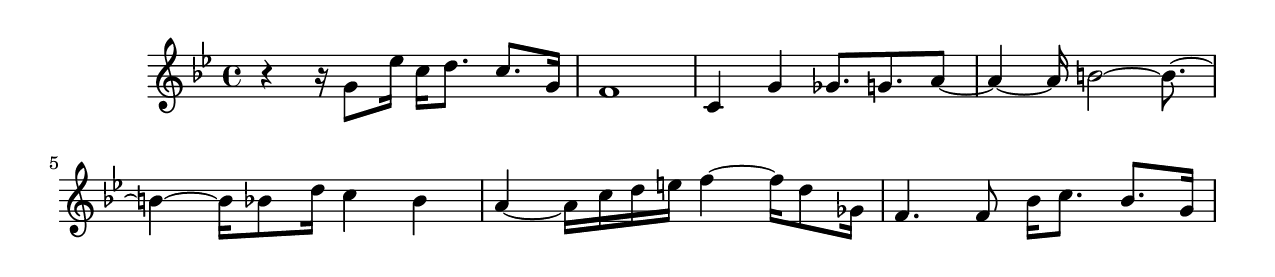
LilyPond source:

#(set-default-paper-size "letter")

<<

\new ChordNames {
    \set majorSevenSymbol = \markup { maj7 } 
    \set additionalPitchPrefix = #"add"
    \chordmode {
        s16*112
    }
}

\new Staff { 
    {
        \clef treble
        \key bes \major
        \time 4/4
        
        r4~ r16 g'8 ees''16 c''16 d''8. c''8. g'16 | f'1 | c'4 g'4 ges'8. g'8. a'8~ | a'4~ a'16 b'2~ b'8.~ | b'4~ b'16 bes'8 d''16 c''4 bes'4 | a'4~ a'16 c''16 d''16 e''16 f''4~ f''16 d''8 ges'16 | f'4. f'8 bes'16 c''8. bes'8. g'16
    }
}

>>

\version "2.18.2"